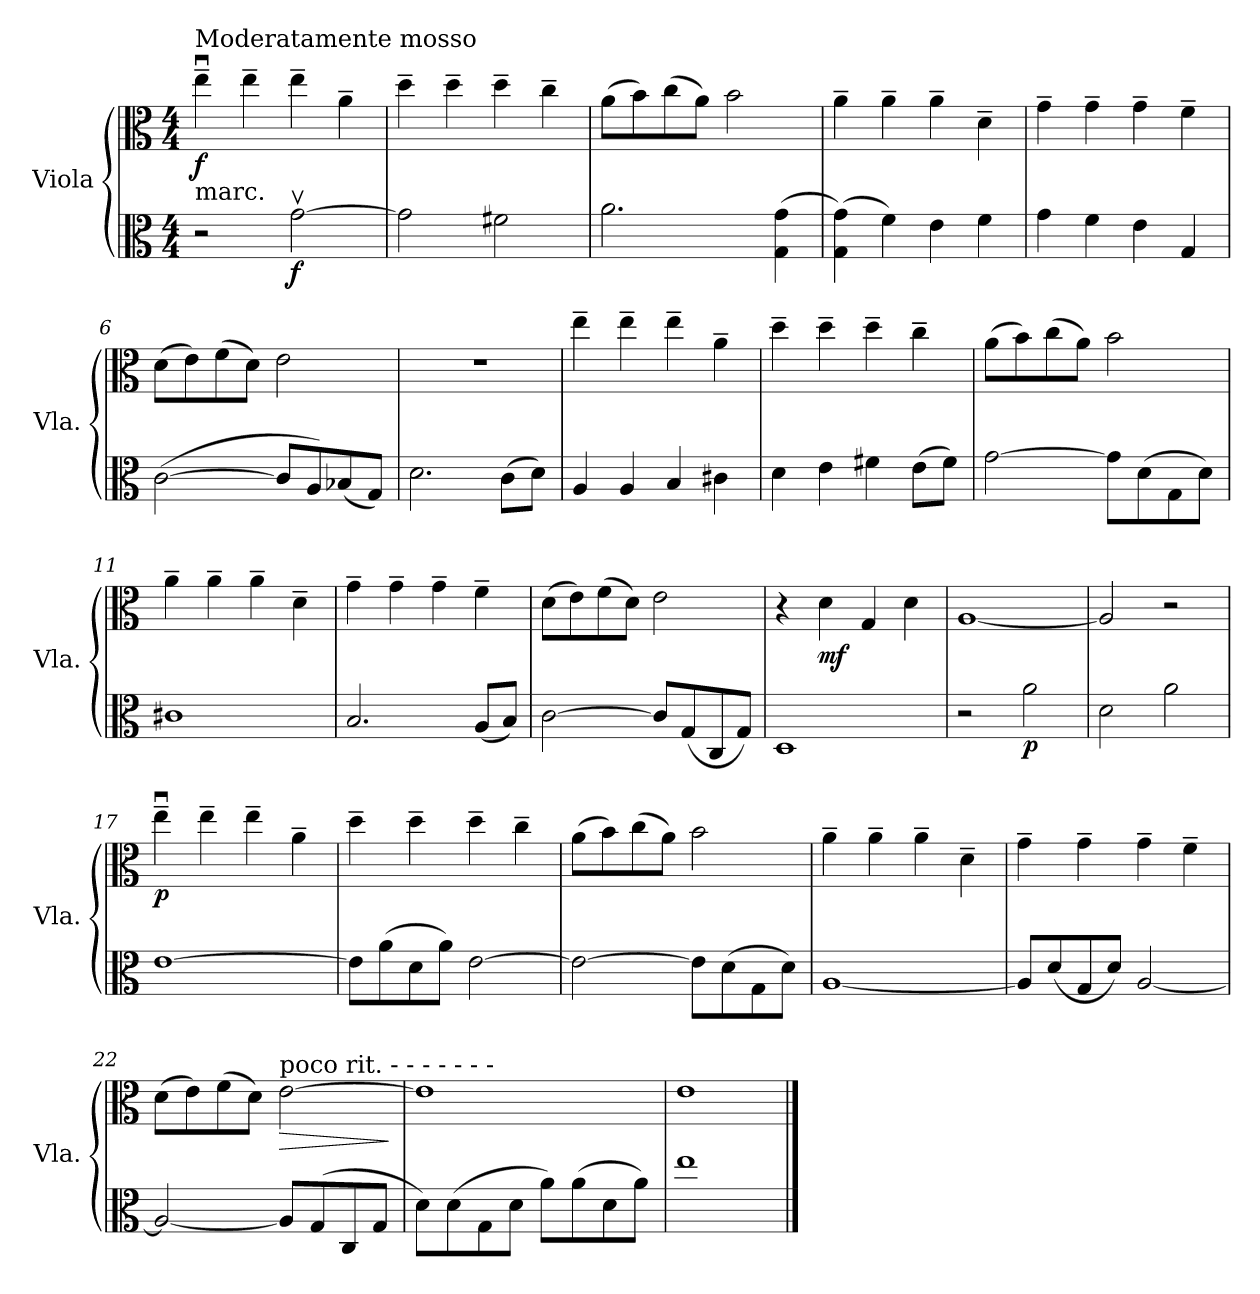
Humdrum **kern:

**kern	**dynam	**kern	**dynam
*part2	*part2	*part1	*part1
*staff2	*staff2	*staff1	*staff1
*I"Viola	*	*I"Viola	*
*I'Vla.	*	*I'Vla.	*
*clefC3	*	*clefC3	*
*k[]	*	*k[]	*
*C:	*	*C:	*
*M4/4	*	*M4/4	*
*MM116	*	*MM116	*
=1	=1	=1	=1
!	!	!LO:TX:b:t=marc.	!
!	!	!LO:TX:a:t=Moderatamente mosso	!
!	!	!	!LO:DY:b
2r	.	4eeu~\	f
.	.	4ee~\	.
!	!LO:DY:b	!	!
[2gv\	f	4ee~\	.
.	.	4a~\	.
=2	=2	=2	=2
2g\]	.	4dd~\	.
.	.	4dd~\	.
2f#X\	.	4dd~\	.
.	.	4cc~\	.
=3	=3	=3	=3
2.a\	.	(8a\L	.
.	.	8b\)	.
.	.	(8cc\	.
.	.	8a\J)	.
.	.	2b\	.
(4G\ 4g\	.	.	.
=4	=4	=4	=4
(4G\ 4g\)	.	4a~\	.
4f\)	.	4a~\	.
4e\	.	4a~\	.
4f\	.	4d~\	.
=5	=5	=5	=5
4g\	.	4g~\	.
4f\	.	4g~\	.
4e\	.	4g~\	.
4G/	.	4f~\	.
=6	=6	=6	=6
([2c\	.	(8d\L	.
.	.	8e\)	.
.	.	(8f\	.
.	.	8d\J)	.
8c/L]	.	2e\	.
8A/)	.	.	.
(8B-X/	.	.	.
8G/J)	.	.	.
!!LO:LB:g=z
=7	=7	=7	=7
2.d\	.	1r	.
(8c\L	.	.	.
8d\J)	.	.	.
=8	=8	=8	=8
4A/	.	4ee~\	.
4A/	.	4ee~\	.
4B/	.	4ee~\	.
4c#X\	.	4a~\	.
=9	=9	=9	=9
4d\	.	4dd~\	.
4e\	.	4dd~\	.
4f#X\	.	4dd~\	.
(8e\L	.	4cc~\	.
8f#\J)	.	.	.
=10	=10	=10	=10
[2g\	.	(8a\L	.
.	.	8b\)	.
.	.	(8cc\	.
.	.	8a\J)	.
8g\L]	.	2b\	.
(8d\	.	.	.
8G\	.	.	.
8d\J)	.	.	.
=11	=11	=11	=11
1c#X	.	4a~\	.
.	.	4a~\	.
.	.	4a~\	.
.	.	4d~\	.
=12	=12	=12	=12
2.B/	.	4g~\	.
.	.	4g~\	.
.	.	4g~\	.
(8A/L	.	4f~\	.
8B/J)	.	.	.
!!LO:LB:g=z
=13	=13	=13	=13
[2c\	.	(8d\L	.
.	.	8e\)	.
.	.	(8f\	.
.	.	8d\J)	.
8c/L]	.	2e\	.
(8G/	.	.	.
8C/	.	.	.
8G/J)	.	.	.
=14	=14	=14	=14
1D	.	4r	.
!	!	!	!LO:DY:b
.	.	4d\	mf
.	.	4G/	.
.	.	4d\	.
=15	=15	=15	=15
2r	.	[1A	.
!	!LO:DY:b	!	!
2a\	p	.	.
=16	=16	=16	=16
2d\	.	2A/]	.
2a\	.	2r	.
=17	=17	=17	=17
!	!	!	!LO:DY:b
[1e	.	4eeu~\	p
.	.	4ee~\	.
.	.	4ee~\	.
.	.	4a~\	.
=18	=18	=18	=18
8e\L]	.	4dd~\	.
(8a\	.	.	.
8d\	.	4dd~\	.
8a\J)	.	.	.
[2e\	.	4dd~\	.
.	.	4cc~\	.
!!LO:LB:g=z
=19	=19	=19	=19
2e\_	.	(8a\L	.
.	.	8b\)	.
.	.	(8cc\	.
.	.	8a\J)	.
8e\L]	.	2b\	.
(8d\	.	.	.
8G\	.	.	.
8d\J)	.	.	.
=20	=20	=20	=20
[1A	.	4a~\	.
.	.	4a~\	.
.	.	4a~\	.
.	.	4d~\	.
=21	=21	=21	=21
8A/L]	.	4g~\	.
(8d/	.	.	.
8G/	.	4g~\	.
8d/J)	.	.	.
[2A/	.	4g~\	.
.	.	4f~\	.
=22	=22	=22	=22
2A/_	.	(8d\L	.
.	.	8e\)	.
.	.	(8f\	.
.	.	8d\J)	.
!	!	!LO:TX:a:t=poco rit.   -     -     -     -     -     -     -	!
!	!	!	!LO:HP:b
8A/L]	.	[2e\	>
(8G/	.	.	.
8C/	.	.	.
8G/J	.	.	.
.	.	.	]
=23	=23	=23	=23
8d\L)	.	1e]	.
(8d\	.	.	.
8G\	.	.	.
8d\J	.	.	.
8a\L)	.	.	.
(8a\	.	.	.
8d\	.	.	.
8a\J)	.	.	.
=24	=24	=24	=24
1ee	.	1e	.
==	==	==	==
*-	*-	*-	*-
